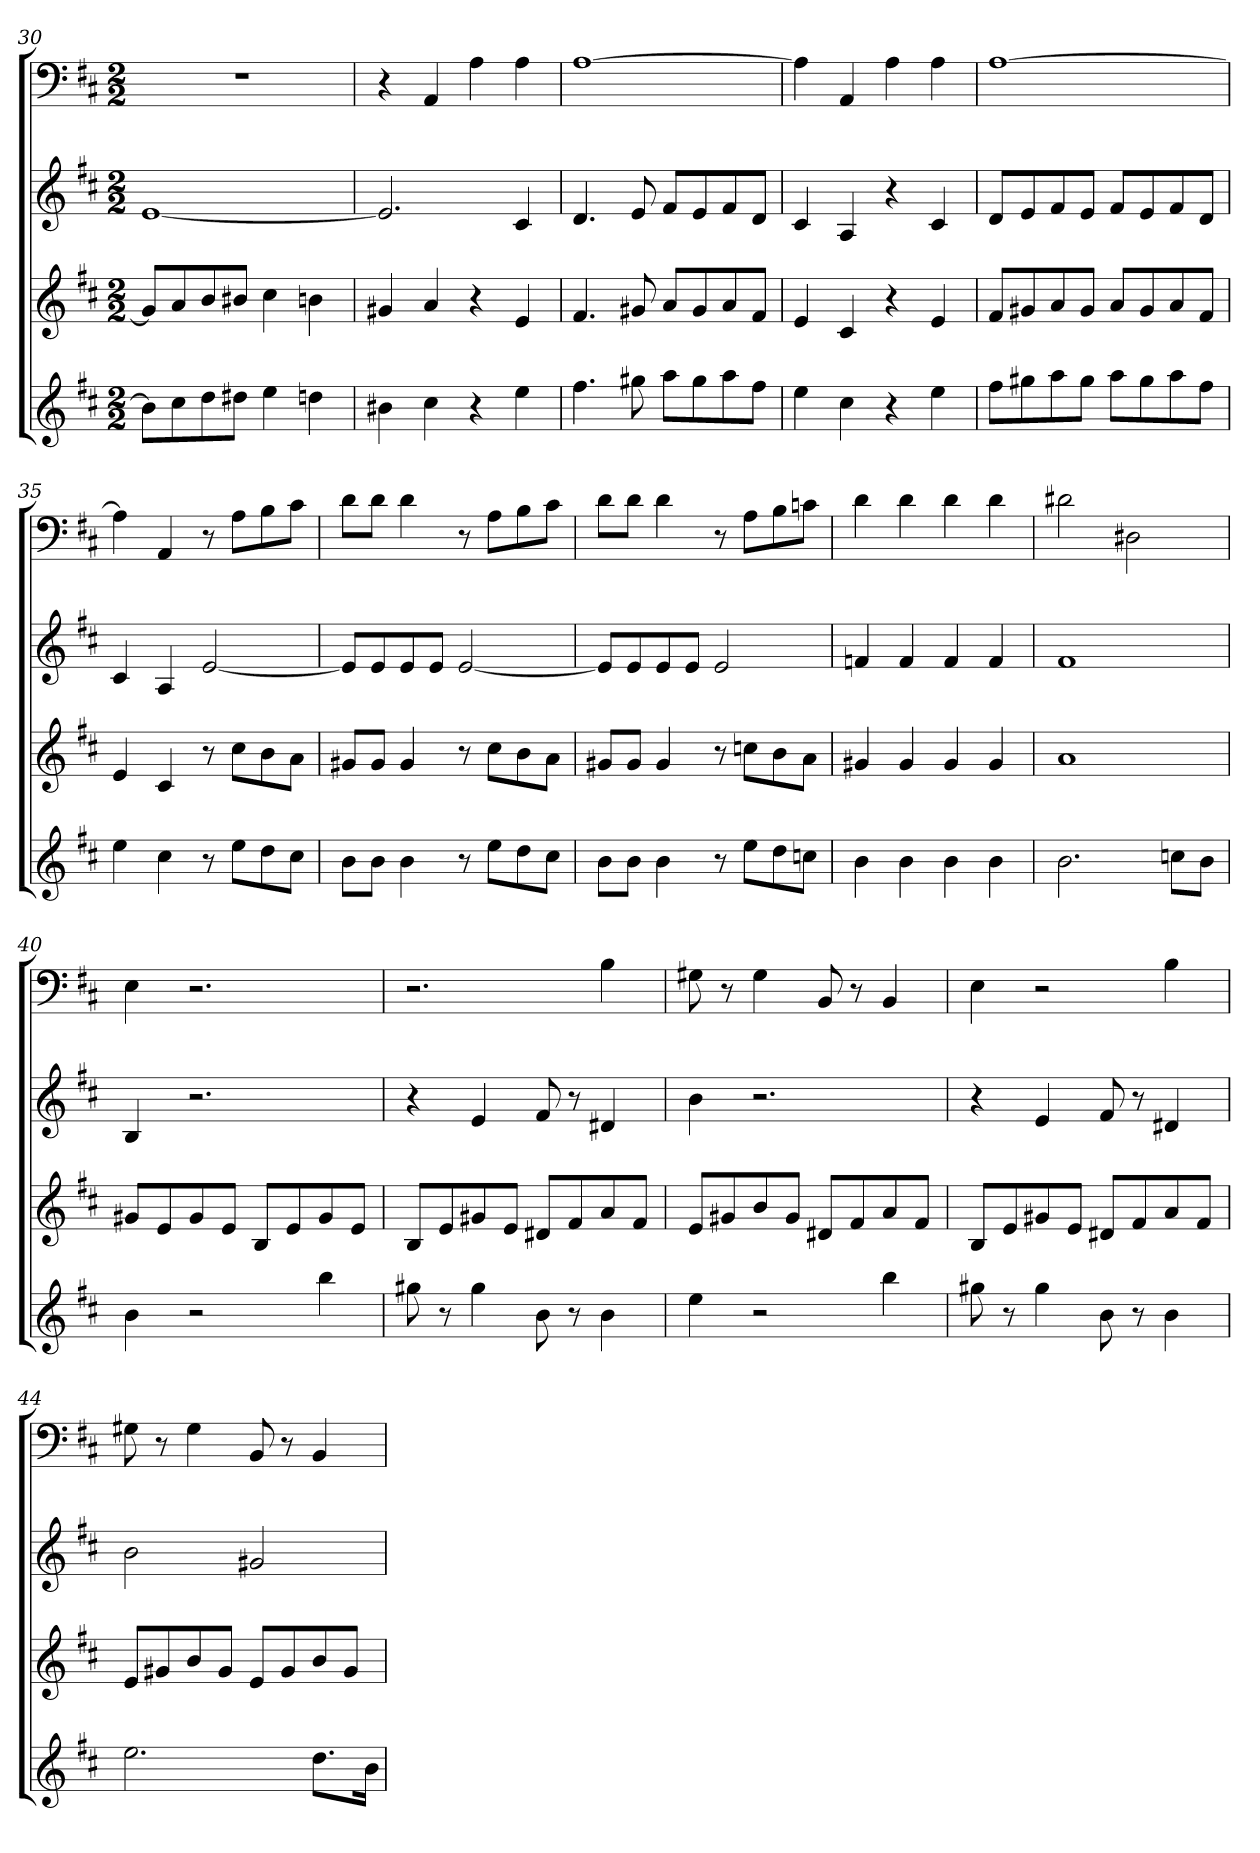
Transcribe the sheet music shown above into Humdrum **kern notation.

**kern	**kern	**kern	**kern
*part4	*part3	*part2	*part1
*staff4	*staff3	*staff2	*staff1
*k[f#c#]	*k[f#c#]	*k[f#c#]	*k[f#c#]
*D:	*D:	*D:	*D:
*M2/2	*M2/2	*M2/2	*M2/2
=30	=30	=30	=30
8bL]	8g#L]	[1e	1r
8cc#	8a	.	.
8dd	8b	.	.
8dd#XJ	8b#XJ	.	.
4ee	4cc#	.	.
4ddn	4bn	.	.
=31	=31	=31	=31
4b#X	4g#X	2.e]	4r
4cc#	4a	.	4AA
4r	4r	.	4A
4ee	4e	4c#	4A
=32	=32	=32	=32
4.ff#	4.f#	4.d	[1A
8gg#X	8g#X	8e	.
8aaL	8aL	8f#L	.
8gg#	8g#	8e	.
8aa	8a	8f#	.
8ff#J	8f#J	8dJ	.
=33	=33	=33	=33
4ee	4e	4c#	4A]
4cc#	4c#	4A	4AA
4r	4r	4r	4A
4ee	4e	4c#	4A
=34	=34	=34	=34
8ff#L	8f#L	8dL	[1A
8gg#X	8g#X	8e	.
8aa	8a	8f#	.
8gg#J	8g#J	8eJ	.
8aaL	8aL	8f#L	.
8gg#	8g#	8e	.
8aa	8a	8f#	.
8ff#J	8f#J	8dJ	.
=35	=35	=35	=35
4ee	4e	4c#	4A]
4cc#	4c#	4A	4AA
8r	8r	[2e	8r
8eeL	8cc#L	.	8AL
8dd	8b	.	8B
8cc#J	8aJ	.	8c#J
=36	=36	=36	=36
8bL	8g#XL	8eL]	8dL
8bJ	8g#J	8e	8dJ
4b	4g#	8e	4d
.	.	8eJ	.
8r	8r	[2e	8r
8eeL	8cc#L	.	8AL
8dd	8b	.	8B
8cc#J	8aJ	.	8c#J
=37	=37	=37	=37
8bL	8g#XL	8eL]	8dL
8bJ	8g#J	8e	8dJ
4b	4g#	8e	4d
.	.	8eJ	.
8r	8r	2e	8r
8eeL	8ccnL	.	8AL
8dd	8b	.	8B
8ccnJ	8aJ	.	8cnJ
=38	=38	=38	=38
4b	4g#X	4fn	4d
4b	4g#	4f	4d
4b	4g#	4f	4d
4b	4g#	4f	4d
=39	=39	=39	=39
2.b	1a	1f#	2d#X
.	.	.	2D#X
8ccnL	.	.	.
8bJ	.	.	.
=40	=40	=40	=40
4b	8g#XL	4B	4E
.	8e	.	.
2r	8g#	2.r	2.r
.	8eJ	.	.
.	8BL	.	.
.	8e	.	.
4bb	8g#	.	.
.	8eJ	.	.
=41	=41	=41	=41
8gg#X	8BL	4r	2.r
8r	8e	.	.
4gg#	8g#X	4e	.
.	8eJ	.	.
8b	8d#XL	8f#	.
8r	8f#	8r	.
4b	8a	4d#X	4B
.	8f#J	.	.
=42	=42	=42	=42
4ee	8eL	4b	8G#X
.	8g#X	.	8r
2r	8b	2.r	4G#
.	8g#J	.	.
.	8d#XL	.	8BB
.	8f#	.	8r
4bb	8a	.	4BB
.	8f#J	.	.
=43	=43	=43	=43
8gg#X	8BL	4r	4E
8r	8e	.	.
4gg#	8g#X	4e	2r
.	8eJ	.	.
8b	8d#XL	8f#	.
8r	8f#	8r	.
4b	8a	4d#X	4B
.	8f#J	.	.
=44	=44	=44	=44
2.ee	8eL	2b	8G#X
.	8g#X	.	8r
.	8b	.	4G#
.	8g#J	.	.
.	8eL	2g#X	8BB
.	8g#	.	8r
8.ddL	8b	.	4BB
.	8g#J	.	.
16bJk	.	.	.
=	=	=	=
*-	*-	*-	*-
